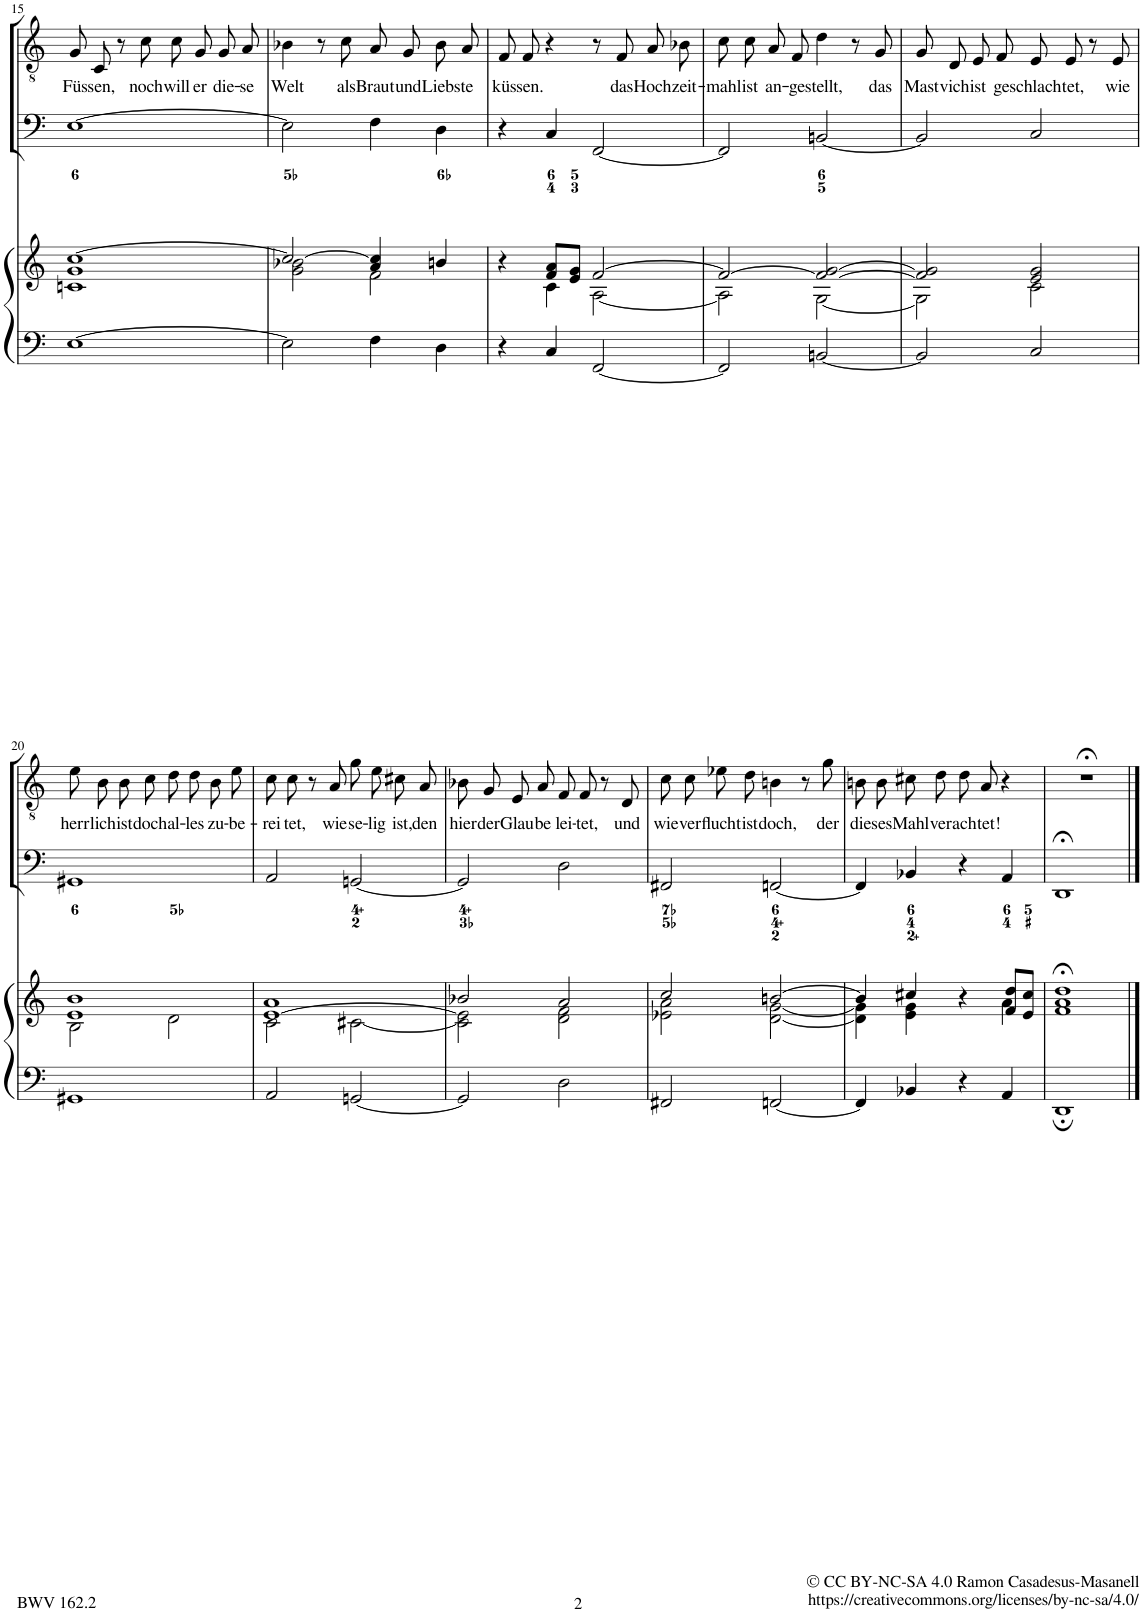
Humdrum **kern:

**kern	**kern	**kern	**kern	**text
*part3	*part3	*part2	*part1	*part1
*staff4	*staff3	*staff2	*staff1	*staff1
*I"Piano reduction	*	*I"Continuo	*I"Tenore	*
*I'Pno	*	*	*	*
!!LO:PB:g=z
*clefF4	*clefG2	*clefF4	*clefGv2	*
*k[]	*k[]	*k[]	*k[]	*
*M4/4	*M4/4	*M4/4	*M4/4	*
*met(c)	*met(c)	*met(c)	*met(c)	*
=15	=15	=15	=15	=15
*	*^	*	*	*
!	!	!	!	!	!LO:LY:b
[1E	[1cc	1cn 1g	[1E	8G/L	Füs-
!	!	!	!	!	!LO:LY:b
.	.	.	.	8C/J	-sen,
.	.	.	.	8r	.
!	!	!	!	!	!LO:LY:b
.	.	.	.	8c\	noch
!	!	!	!	!	!LO:LY:b
.	.	.	.	8c/L	will
!	!	!	!	!	!LO:LY:b
.	.	.	.	8G/J	er
!	!	!	!	!	!LO:LY:b
.	.	.	.	8G/L	die-
!	!	!	!	!	!LO:LY:b
.	.	.	.	8A/J	-se
=16	=16	=16	=16	=16	=16
!	!	!	!	!	!LO:LY:b
2E\]	2cc/_	2g\ 2b-X\	2E\]	4B-X\	Welt
.	.	.	.	8r	.
!	!	!	!	!	!LO:LY:b
.	.	.	.	8c\	als
!	!	!	!	!	!LO:LY:b
4F\	4a/ 4cc/]	2f\	4F\	8A/L	Braut
!	!	!	!	!	!LO:LY:b
.	.	.	.	8G/J	und
!	!	!	!	!	!LO:LY:b
4D\	4bn/	.	4D\	8B-/L	Liebs-
!	!	!	!	!	!LO:LY:b
.	.	.	.	8A/J	-te
=17	=17	=17	=17	=17	=17
!	!	!	!	!	!LO:LY:b
4r	4r	4ryy	4r	8F/L	küs-
!	!	!	!	!	!LO:LY:b
.	.	.	.	8F/J	-sen.
4C/	8f/ 8a/L	4c\	4C/	4r	.
.	8e/ 8g/J	.	.	.	.
[2FF/	[2f/	[2A\	[2FF/	8r	.
!	!	!	!	!	!LO:LY:b
.	.	.	.	8F/	das
!	!	!	!	!	!LO:LY:b
.	.	.	.	8A/L	Hoch-
!	!	!	!	!	!LO:LY:b
.	.	.	.	8B-X/J	-zeit-
=18	=18	=18	=18	=18	=18
!	!	!	!	!	!LO:LY:b
2FF/]	2f/_	2A\]	2FF/]	8c\L	-mahl
!	!	!	!	!	!LO:LY:b
.	.	.	.	8c\J	ist
!	!	!	!	!	!LO:LY:b
.	.	.	.	8A/L	an-
!	!	!	!	!	!LO:LY:b
.	.	.	.	8F/J	-ge-
!	!	!	!	!	!LO:LY:b
[2BBn/	2f/_ [2g/	[2G\	[2BBn/	4d\	-stellt,
.	.	.	.	8r	.
!	!	!	!	!	!LO:LY:b
.	.	.	.	8G/	das
=19	=19	=19	=19	=19	=19
!	!	!	!	!	!LO:LY:b
2BB/]	2f/] 2g/]	2G\]	2BB/]	8G/L	Mast-
!	!	!	!	!	!LO:LY:b
.	.	.	.	8D/J	-vich
!	!	!	!	!	!LO:LY:b
.	.	.	.	8E/L	ist
!	!	!	!	!	!LO:LY:b
.	.	.	.	8F/J	ge-
!	!	!	!	!	!LO:LY:b
2C/	2e/ 2g/	2c\	2C/	8E/L	-schlach-
!	!	!	!	!	!LO:LY:b
.	.	.	.	8E/J	-tet,
.	.	.	.	8r	.
!	!	!	!	!	!LO:LY:b
.	.	.	.	8E/	wie
!!LO:LB:g=z
=20	=20	=20	=20	=20	=20
!	!	!	!	!	!LO:LY:b
1GG#X	1e 1b	2B\	1GG#X	8e\L	herr-
!	!	!	!	!	!LO:LY:b
.	.	.	.	8B\J	-lich
!	!	!	!	!	!LO:LY:b
.	.	.	.	8B\L	ist
!	!	!	!	!	!LO:LY:b
.	.	.	.	8c\J	doch
!	!	!	!	!	!LO:LY:b
.	.	2d\	.	8d\L	al-
!	!	!	!	!	!LO:LY:b
.	.	.	.	8d\J	-les
!	!	!	!	!	!LO:LY:b
.	.	.	.	8B\L	zu-
!	!	!	!	!	!LO:LY:b
.	.	.	.	8e\J	-be-
=21	=21	=21	=21	=21	=21
!	!	!	!	!	!LO:LY:b
2AA/	[1e 1a	2c\	2AA/	8c\L	-rei-
!	!	!	!	!	!LO:LY:b
.	.	.	.	8c\J	-tet,
.	.	.	.	8r	.
!	!	!	!	!	!LO:LY:b
.	.	.	.	8A/	wie
!	!	!	!	!	!LO:LY:b
[2GGn/	.	[2c#X\	[2GGn/	8g\L	se-
!	!	!	!	!	!LO:LY:b
.	.	.	.	8e\J	-lig
!	!	!	!	!	!LO:LY:b
.	.	.	.	8c#X\L	ist,
!	!	!	!	!	!LO:LY:b
.	.	.	.	8A\J	den
=22	=22	=22	=22	=22	=22
!	!	!	!	!	!LO:LY:b
2GG/]	2b-X/	2c#\] 2e\]	2GG/]	8B-X/L	hier
!	!	!	!	!	!LO:LY:b
.	.	.	.	8G/J	der
!	!	!	!	!	!LO:LY:b
.	.	.	.	8E/L	Glau-
!	!	!	!	!	!LO:LY:b
.	.	.	.	8A/J	-be
!	!	!	!	!	!LO:LY:b
2D\	2a/	2d\ 2f\	2D\	8F/L	lei-
!	!	!	!	!	!LO:LY:b
.	.	.	.	8F/J	-tet,
.	.	.	.	8r	.
!	!	!	!	!	!LO:LY:b
.	.	.	.	8D/	und
=23	=23	=23	=23	=23	=23
!	!	!	!	!	!LO:LY:b
2FF#X/	2cc/	2e-X\ 2a\	2FF#X/	8c\L	wie
!	!	!	!	!	!LO:LY:b
.	.	.	.	8c\J	ver-
!	!	!	!	!	!LO:LY:b
.	.	.	.	8e-X\L	-flucht
!	!	!	!	!	!LO:LY:b
.	.	.	.	8d\J	ist
!	!	!	!	!	!LO:LY:b
[2FFn/	[2bn/	[2d\ [2g\	[2FFn/	4Bn\	doch,
.	.	.	.	8r	.
!	!	!	!	!	!LO:LY:b
.	.	.	.	8g\	der
=24	=24	=24	=24	=24	=24
!	!	!	!	!	!LO:LY:b
4FF/]	4b/]	4d\] 4g\]	4FF/]	8Bn\L	die-
!	!	!	!	!	!LO:LY:b
.	.	.	.	8B\J	-ses
!	!	!	!	!	!LO:LY:b
4BB-X/	4cc#X/	4e\ 4g\	4BB-X/	8c#X\L	Mahl
!	!	!	!	!	!LO:LY:b
.	.	.	.	8d\J	ver-
!	!	!	!	!	!LO:LY:b
4r	4r	4ryy	4r	8d\L	-ach-
!	!	!	!	!	!LO:LY:b
.	.	.	.	8A\J	-tet!
4AA/	8f/ 8dd/L	4a\	4AA/	4r	.
.	8e/ 8cc#/J	.	.	.	.
*	*v	*v	*	*	*
=25	=25	=25	=25	=25
1DD;	1f;< 1a;< 1dd;<	1DD;<	1r;<	.
==	==	==	==	==
*-	*-	*-	*-	*-
